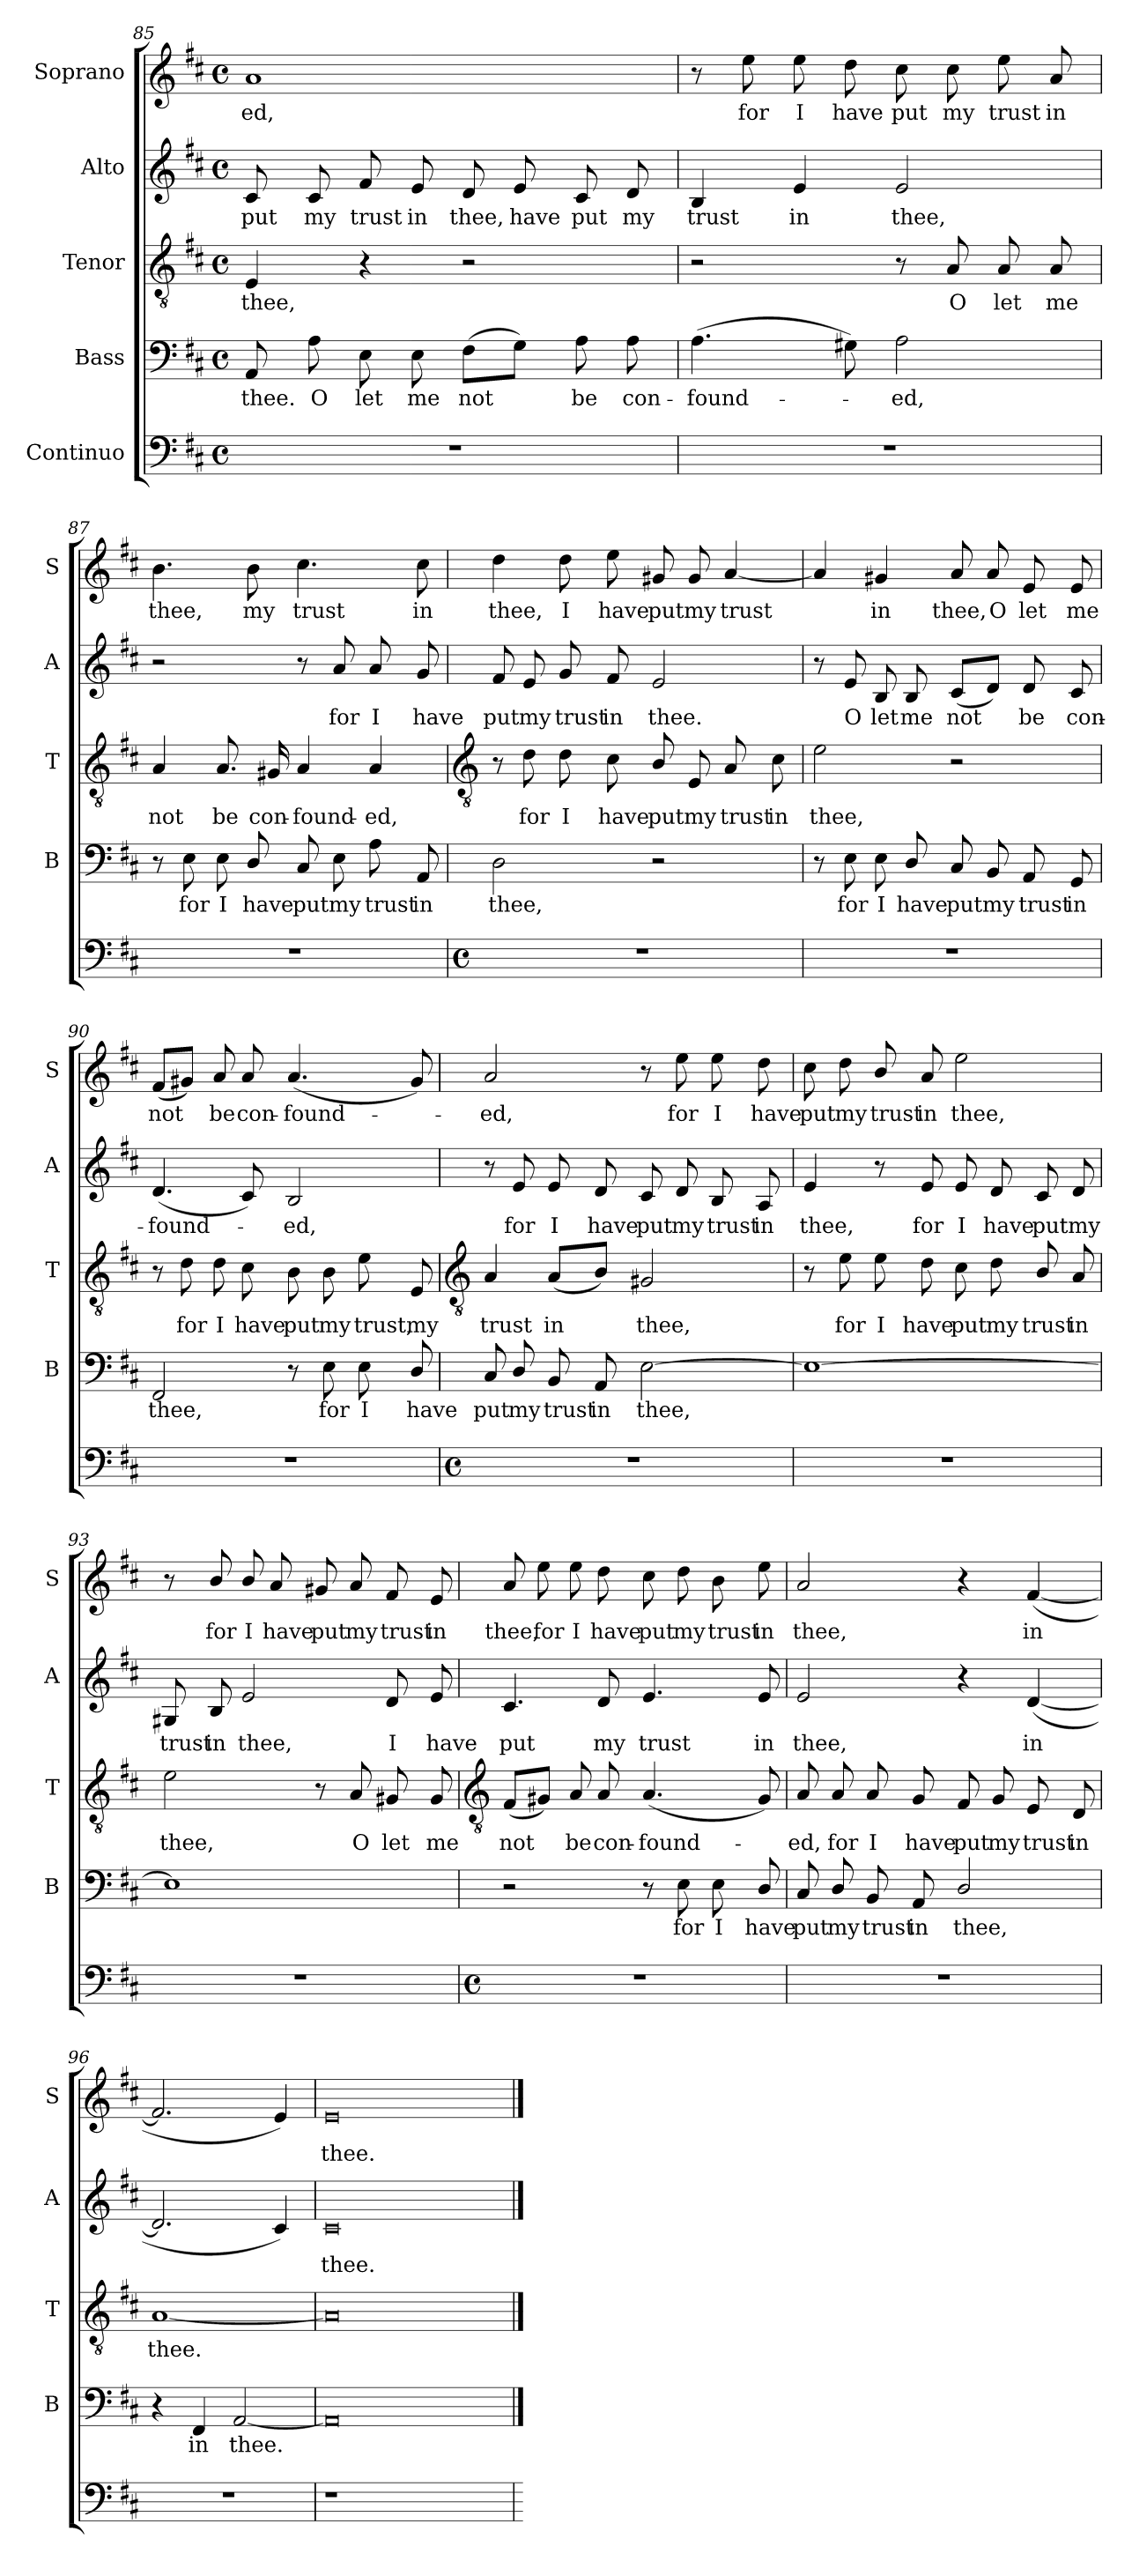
**kern	**kern	**text	**kern	**text	**kern	**text	**kern	**text
*part5	*part4	*part4	*part3	*part3	*part2	*part2	*part1	*part1
*staff5	*staff4	*staff4	*staff3	*staff3	*staff2	*staff2	*staff1	*staff1
*I"Continuo	*I"Bass	*	*I"Tenor	*	*I"Alto	*	*I"Soprano	*
*	*I'B	*	*I'T	*	*I'A	*	*I'S	*
!!LO:LB:g=z
*clefF4	*clefF4	*	*clefGv2	*	*clefG2	*	*clefG2	*
*k[f#c#]	*k[f#c#]	*	*k[f#c#]	*	*k[f#c#]	*	*k[f#c#]	*
*D:	*D:	*	*D:	*	*D:	*	*D:	*
*M4/4	*M4/4	*	*M4/4	*	*M4/4	*	*M4/4	*
*met(c)	*met(c)	*	*met(c)	*	*met(c)	*	*met(c)	*
=85	=85	=85	=85	=85	=85	=85	=85	=85
!	!	!LO:LY:b	!	!LO:LY:b	!	!LO:LY:b	!	!LO:LY:b
1r	8AA	thee.	4E	thee,	8c#	put	1a	ed,
!	!	!LO:LY:b	!	!	!	!LO:LY:b	!	!
.	8A	O	.	.	8c#	my	.	.
!	!	!LO:LY:b	!	!	!	!LO:LY:b	!	!
.	8E	let	4r	.	8f#	trust	.	.
!	!	!LO:LY:b	!	!	!	!LO:LY:b	!	!
.	8E	me	.	.	8e	in	.	.
!	!	!LO:LY:b	!	!	!	!LO:LY:b	!	!
.	(>8F#L	not	2r	.	8d	thee,	.	.
!	!	!	!	!	!	!LO:LY:b	!	!
.	8GJ)	.	.	.	8e	have	.	.
!	!	!LO:LY:b	!	!	!	!LO:LY:b	!	!
.	8A	be	.	.	8c#	put	.	.
!	!	!LO:LY:b	!	!	!	!LO:LY:b	!	!
.	8A	con-	.	.	8d	my	.	.
=86	=86	=86	=86	=86	=86	=86	=86	=86
!	!	!LO:LY:b	!	!	!	!LO:LY:b	!	!
1r	(>4.A	-found-	2r	.	4B	trust	8r	.
!	!	!	!	!	!	!	!	!LO:LY:b
.	.	.	.	.	.	.	8ee	for
!	!	!	!	!	!	!LO:LY:b	!	!LO:LY:b
.	.	.	.	.	4e	in	8ee	I
!	!	!	!	!	!	!	!	!LO:LY:b
.	8G#X)	.	.	.	.	.	8dd	have
!	!	!LO:LY:b	!	!	!	!LO:LY:b	!	!LO:LY:b
.	2A	ed,	8r	.	2e	thee,	8cc#	put
!	!	!	!	!LO:LY:b	!	!	!	!LO:LY:b
.	.	.	8A/	O	.	.	8cc#	my
!	!	!	!	!LO:LY:b	!	!	!	!LO:LY:b
.	.	.	8A/	let	.	.	8ee	trust
!	!	!	!	!LO:LY:b	!	!	!	!LO:LY:b
.	.	.	8A/	me	.	.	8a	in
=87	=87	=87	=87	=87	=87	=87	=87	=87
!	!	!	!	!LO:LY:b	!	!	!	!LO:LY:b
1r	8r	.	4A/	not	2r	.	4.b	thee,
!	!	!LO:LY:b	!	!	!	!	!	!
.	8E	for	.	.	.	.	.	.
!	!	!LO:LY:b	!	!LO:LY:b	!	!	!	!
.	8E	I	8.A/	be	.	.	.	.
!	!	!LO:LY:b	!	!	!	!	!	!LO:LY:b
.	8D/	have	.	.	.	.	8b	my
!	!	!	!	!LO:LY:b	!	!	!	!
.	.	.	16G#X	con-	.	.	.	.
!	!	!LO:LY:b	!	!LO:LY:b	!	!	!	!LO:LY:b
.	8C#	put	4A/	-found-	8r	.	4.cc#	trust
!	!	!LO:LY:b	!	!	!	!LO:LY:b	!	!
.	8E	my	.	.	8a	for	.	.
!	!	!LO:LY:b	!	!LO:LY:b	!	!LO:LY:b	!	!
.	8A	trust	4A/	-ed,	8a	I	.	.
!	!	!LO:LY:b	!	!	!	!LO:LY:b	!	!LO:LY:b
.	8AA	in	.	.	8g	have	8cc#	in
!!LO:LB:g=z
=88	=88	=88	=88	=88	=88	=88	=88	=88
*	*	*	*clefGv2	*	*	*	*	*
*M4/4	*	*	*	*	*	*	*	*
*met(c)	*	*	*	*	*	*	*	*
!	!	!LO:LY:b	!	!	!	!LO:LY:b	!	!LO:LY:b
1r	2D	thee,	8r	.	8f#	put	4dd	thee,
!	!	!	!	!LO:LY:b	!	!LO:LY:b	!	!
.	.	.	8d	for	8e	my	.	.
!	!	!	!	!LO:LY:b	!	!LO:LY:b	!	!LO:LY:b
.	.	.	8d	I	8g	trust	8dd	I
!	!	!	!	!LO:LY:b	!	!LO:LY:b	!	!LO:LY:b
.	.	.	8c#	have	8f#	in	8ee	have
!	!	!	!	!LO:LY:b	!	!LO:LY:b	!	!LO:LY:b
.	2r	.	8B/	put	2e	thee.	8g#X	put
!	!	!	!	!LO:LY:b	!	!	!	!LO:LY:b
.	.	.	8E	my	.	.	8g#	my
!	!	!	!	!LO:LY:b	!	!	!	!LO:LY:b
.	.	.	8A	trust	.	.	[4a	trust
!	!	!	!	!LO:LY:b	!	!	!	!
.	.	.	8c#	in	.	.	.	.
=89	=89	=89	=89	=89	=89	=89	=89	=89
!	!	!	!	!LO:LY:b	!	!	!	!
1r	8r	.	2e	thee,	8r	.	4a]	.
!	!	!LO:LY:b	!	!	!	!LO:LY:b	!	!
.	8E	for	.	.	8e	O	.	.
!	!	!LO:LY:b	!	!	!	!LO:LY:b	!	!LO:LY:b
.	8E	I	.	.	8B	let	4g#X	in
!	!	!LO:LY:b	!	!	!	!LO:LY:b	!	!
.	8D/	have	.	.	8B	me	.	.
!	!	!LO:LY:b	!	!	!	!LO:LY:b	!	!LO:LY:b
.	8C#	put	2r	.	(<8c#L	not	8a	thee,
!	!	!LO:LY:b	!	!	!	!	!	!LO:LY:b
.	8BB	my	.	.	8dJ)	.	8a	O
!	!	!LO:LY:b	!	!	!	!LO:LY:b	!	!LO:LY:b
.	8AA	trust	.	.	8d	be	8e	let
!	!	!LO:LY:b	!	!	!	!LO:LY:b	!	!LO:LY:b
.	8GG	in	.	.	8c#	con-	8e	me
=90	=90	=90	=90	=90	=90	=90	=90	=90
!	!	!LO:LY:b	!	!	!	!LO:LY:b	!	!LO:LY:b
1r	2FF#	thee,	8r	.	(<4.d	-found-	(<8f#L	not
!	!	!	!	!LO:LY:b	!	!	!	!
.	.	.	8d	for	.	.	8g#J)	.
!	!	!	!	!LO:LY:b	!	!	!	!LO:LY:b
.	.	.	8d	I	.	.	8a	be
!	!	!	!	!LO:LY:b	!	!	!	!LO:LY:b
.	.	.	8c#	have	8c#/)	.	8a	con-
!	!	!	!	!LO:LY:b	!	!LO:LY:b	!	!LO:LY:b
.	8r	.	8B	put	2B	ed,	(<4.a	-found-
!	!	!LO:LY:b	!	!LO:LY:b	!	!	!	!
.	8E	for	8B	my	.	.	.	.
!	!	!LO:LY:b	!	!LO:LY:b	!	!	!	!
.	8E	I	8e	trust,	.	.	.	.
!	!	!LO:LY:b	!	!LO:LY:b	!	!	!	!
.	8D/	have	8E	my	.	.	8g#)	.
!!LO:LB:g=z
=91	=91	=91	=91	=91	=91	=91	=91	=91
*	*	*	*clefGv2	*	*	*	*	*
*M4/4	*	*	*	*	*	*	*	*
*met(c)	*	*	*	*	*	*	*	*
!	!	!LO:LY:b	!	!LO:LY:b	!	!	!	!LO:LY:b
1r	8C#	put	4A	trust	8r	.	2a	ed,
!	!	!LO:LY:b	!	!	!	!LO:LY:b	!	!
.	8D/	my	.	.	8e	for	.	.
!	!	!LO:LY:b	!	!LO:LY:b	!	!LO:LY:b	!	!
.	8BB	trust	(<8AL	in	8e	I	.	.
!	!	!LO:LY:b	!	!	!	!LO:LY:b	!	!
.	8AA	in	8BJ)	.	8d	have	.	.
!	!	!LO:LY:b	!	!LO:LY:b	!	!LO:LY:b	!	!
.	[2E	thee,	2G#X	thee,	8c#	put	8r	.
!	!	!	!	!	!	!LO:LY:b	!	!LO:LY:b
.	.	.	.	.	8d	my	8ee	for
!	!	!	!	!	!	!LO:LY:b	!	!LO:LY:b
.	.	.	.	.	8B	trust	8ee	I
!	!	!	!	!	!	!LO:LY:b	!	!LO:LY:b
.	.	.	.	.	8A	in	8dd	have
=92	=92	=92	=92	=92	=92	=92	=92	=92
!	!	!	!	!	!	!LO:LY:b	!	!LO:LY:b
1r	1E_	.	8r	.	4e	thee,	8cc#	put
!	!	!	!	!LO:LY:b	!	!	!	!LO:LY:b
.	.	.	8e	for	.	.	8dd	my
!	!	!	!	!LO:LY:b	!	!	!	!LO:LY:b
.	.	.	8e	I	8r	.	8b/	trust
!	!	!	!	!LO:LY:b	!	!LO:LY:b	!	!LO:LY:b
.	.	.	8d	have	8e	for	8a	in
!	!	!	!	!LO:LY:b	!	!LO:LY:b	!	!LO:LY:b
.	.	.	8c#	put	8e	I	2ee	thee,
!	!	!	!	!LO:LY:b	!	!LO:LY:b	!	!
.	.	.	8d	my	8d	have	.	.
!	!	!	!	!LO:LY:b	!	!LO:LY:b	!	!
.	.	.	8B/	trust	8c#	put	.	.
!	!	!	!	!LO:LY:b	!	!LO:LY:b	!	!
.	.	.	8A	in	8d	my	.	.
=93	=93	=93	=93	=93	=93	=93	=93	=93
!	!	!	!	!LO:LY:b	!	!LO:LY:b	!	!
1r	1E]	.	2e	thee,	8G#X	trust	8r	.
!	!	!	!	!	!	!LO:LY:b	!	!LO:LY:b
.	.	.	.	.	8B	in	8b/	for
!	!	!	!	!	!	!LO:LY:b	!	!LO:LY:b
.	.	.	.	.	2e	thee,	8b/	I
!	!	!	!	!	!	!	!	!LO:LY:b
.	.	.	.	.	.	.	8a	have
!	!	!	!	!	!	!	!	!LO:LY:b
.	.	.	8r	.	.	.	8g#X	put
!	!	!	!	!LO:LY:b	!	!	!	!LO:LY:b
.	.	.	8A/	O	.	.	8a	my
!	!	!	!	!LO:LY:b	!	!LO:LY:b	!	!LO:LY:b
.	.	.	8G#X	let	8d	I	8f#	trust
!	!	!	!	!LO:LY:b	!	!LO:LY:b	!	!LO:LY:b
.	.	.	8G#	me	8e	have	8e	in
!!LO:LB:g=z
=94	=94	=94	=94	=94	=94	=94	=94	=94
*	*	*	*clefGv2	*	*	*	*	*
*M4/4	*	*	*	*	*	*	*	*
*met(c)	*	*	*	*	*	*	*	*
!	!	!	!	!LO:LY:b	!	!LO:LY:b	!	!LO:LY:b
1r	2r	.	(<8F#L	not	4.c#	put	8a	thee,
!	!	!	!	!	!	!	!	!LO:LY:b
.	.	.	8G#XJ)	.	.	.	8ee	for
!	!	!	!	!LO:LY:b	!	!	!	!LO:LY:b
.	.	.	8A/	be	.	.	8ee	I
!	!	!	!	!LO:LY:b	!	!LO:LY:b	!	!LO:LY:b
.	.	.	8A/	con-	8d	my	8dd	have
!	!	!	!	!LO:LY:b	!	!LO:LY:b	!	!LO:LY:b
.	8r	.	(<4.A/	-found-	4.e	trust	8cc#	put
!	!	!LO:LY:b	!	!	!	!	!	!LO:LY:b
.	8E	for	.	.	.	.	8dd	my
!	!	!LO:LY:b	!	!	!	!	!	!LO:LY:b
.	8E	I	.	.	.	.	8b	trust
!	!	!LO:LY:b	!	!	!	!LO:LY:b	!	!LO:LY:b
.	8D/	have	8G#)	.	8e	in	8ee	in
=95	=95	=95	=95	=95	=95	=95	=95	=95
!	!	!LO:LY:b	!	!LO:LY:b	!	!LO:LY:b	!	!LO:LY:b
1r	8C#	put	8A/	ed,	2e	thee,	2a	thee,
!	!	!LO:LY:b	!	!LO:LY:b	!	!	!	!
.	8D/	my	8A/	for	.	.	.	.
!	!	!LO:LY:b	!	!LO:LY:b	!	!	!	!
.	8BB	trust	8A/	I	.	.	.	.
!	!	!LO:LY:b	!	!LO:LY:b	!	!	!	!
.	8AA	in	8G	have	.	.	.	.
!	!	!LO:LY:b	!	!LO:LY:b	!	!	!	!
.	2D/	thee,	8F#	put	4r	.	4r	.
!	!	!	!	!LO:LY:b	!	!	!	!
.	.	.	8G	my	.	.	.	.
!	!	!	!	!LO:LY:b	!	!LO:LY:b	!	!LO:LY:b
.	.	.	8E	trust	(<[4d	in	(<[4f#	in
!	!	!	!	!LO:LY:b	!	!	!	!
.	.	.	8D	in	.	.	.	.
=96	=96	=96	=96	=96	=96	=96	=96	=96
!	!	!	!	!LO:LY:b	!	!	!	!
1r	4r	.	[1A	thee.	2.d]	.	2.f#]	.
!	!	!LO:LY:b	!	!	!	!	!	!
.	4FF#	in	.	.	.	.	.	.
!	!	!LO:LY:b	!	!	!	!	!	!
.	[2AA	thee.	.	.	.	.	.	.
.	.	.	.	.	4c#)	.	4e)	.
=97	=97	=97	=97	=97	=97	=97	=97	=97
!	!	!	!	!	!	!LO:LY:b	!	!LO:LY:b
1r	0AA]	.	0A]	.	0c#	thee.	0e	thee.
1ryy	.	.	.	.	.	.	.	.
=	==	==	==	==	==	==	==	==
*-	*-	*-	*-	*-	*-	*-	*-	*-
